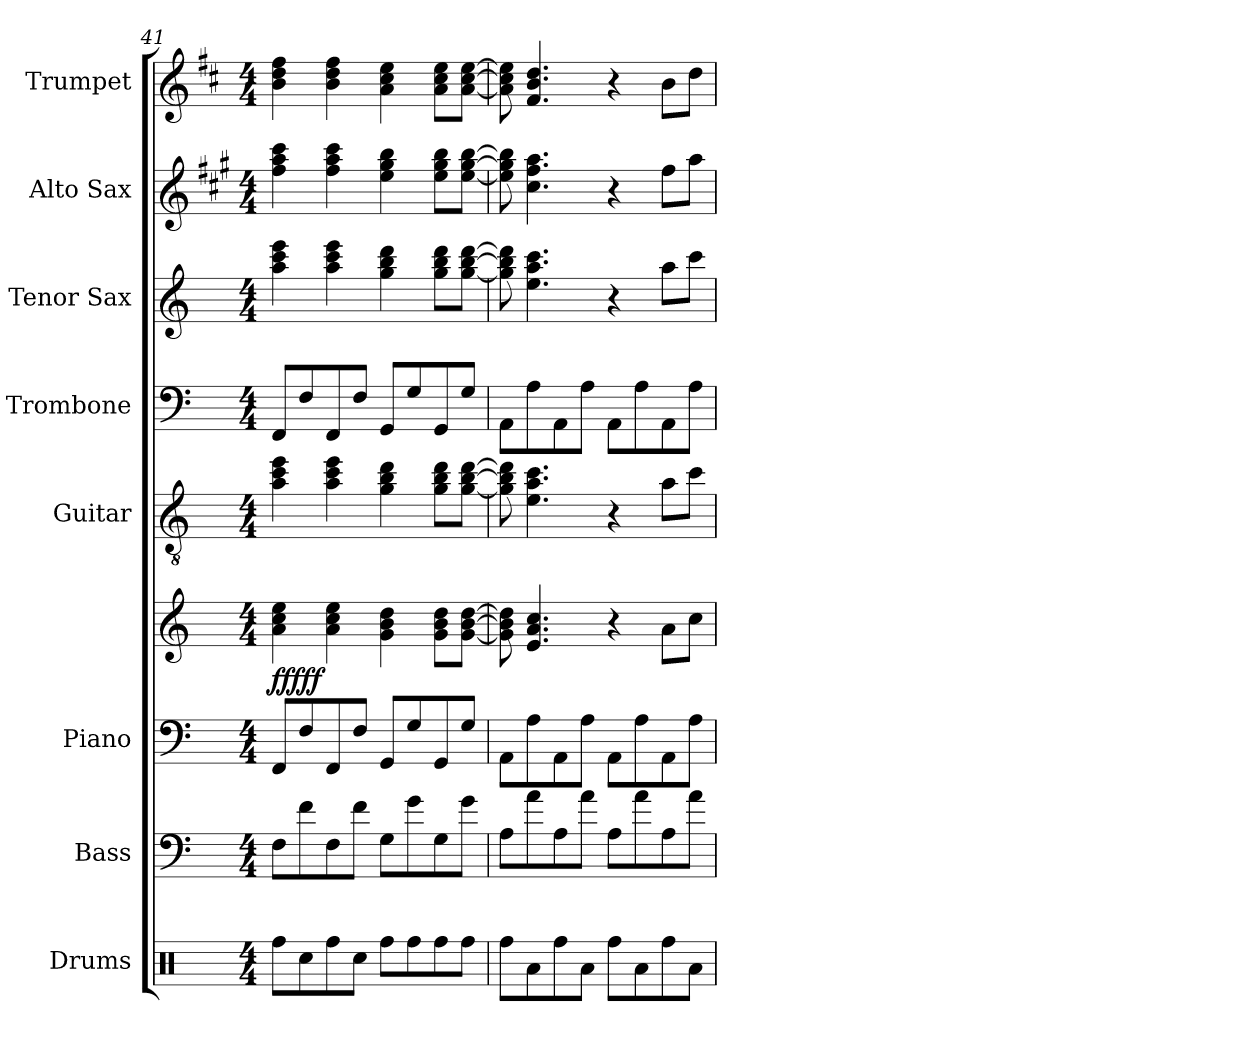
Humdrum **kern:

**kern	**kern	**kern	**kern	**dynam	**kern	**kern	**kern	**kern	**kern
*part8	*part7	*part6	*part6	*part6	*part5	*part4	*part3	*part2	*part1
*staff9	*staff8	*staff7	*staff6	*staff6/7	*staff5	*staff4	*staff3	*staff2	*staff1
*I"Drums	*I"Bass	*I"Piano	*	*	*I"Guitar	*I"Trombone	*I"Tenor Sax	*I"Alto Sax	*I"Trumpet
*I'Drums	*I'Bass	*I'Piano	*	*	*I'Gtr.	*I'Tbn.	*I'Tenor	*I'Alto	*I'Tpt.
*clefX	*clefF4	*clefF4	*clefG2	*	*clefGv2	*clefF4	*clefG2	*clefG2	*clefG2
*	*ITrd7c12	*	*	*	*	*	*ITrd8c14	*ITrd5c9	*ITrd1c2
*k[]	*k[]	*k[]	*k[]	*	*k[]	*k[]	*k[]	*k[]	*k[]
*M4/4	*M4/4	*M4/4	*M4/4	*	*M4/4	*M4/4	*M4/4	*M4/4	*M4/4
=41	=41	=41	=41	=41	=41	=41	=41	=41	=41
!	!	!	!	!LO:DY:b	!	!	!	!	!
!	!	!	!	!LO:DY:n=1:b	!	!	!	!	!
8Rff\L	8FF\L	8FF/L	4a\ 4cc\ 4ee\	ff fff	4a\ 4cc\ 4ee\	8FF/L	4a\ 4cc\ 4ee\	4a\ 4cc\ 4ee\	4a\ 4cc\ 4ee\
8Rcc\	8F\	8F/	.	.	.	8F/	.	.	.
8Rff\	8FF\	8FF/	4a\ 4cc\ 4ee\	.	4a\ 4cc\ 4ee\	8FF/	4a\ 4cc\ 4ee\	4a\ 4cc\ 4ee\	4a\ 4cc\ 4ee\
8Rcc\J	8F\J	8F/J	.	.	.	8F/J	.	.	.
8Rff\L	8GG\L	8GG/L	4g\ 4b\ 4dd\	.	4g\ 4b\ 4dd\	8GG/L	4g\ 4b\ 4dd\	4g\ 4b\ 4dd\	4g\ 4b\ 4dd\
8Rff\	8G\	8G/	.	.	.	8G/	.	.	.
8Rff\	8GG\	8GG/	8g\ 8b\ 8dd\L	.	8g\ 8b\ 8dd\L	8GG/	8g\ 8b\ 8dd\L	8g\ 8b\ 8dd\L	8g\ 8b\ 8dd\L
8Rff\J	8G\J	8G/J	[8g\ [8b\ [8dd\J	.	[8g\ [8b\ [8dd\J	8G/J	[8g\ [8b\ [8dd\J	[8g\ [8b\ [8dd\J	[8g\ [8b\ [8dd\J
=42	=42	=42	=42	=42	=42	=42	=42	=42	=42
8Rff\L	8AA\L	8AA\L	8g\] 8b\] 8dd\]	.	8g\] 8b\] 8dd\]	8AA\L	8g\] 8b\] 8dd\]	8g\] 8b\] 8dd\]	8g\] 8b\] 8dd\]
8Ra\	8A\	8A\	4.e/ 4.a/ 4.cc/	.	4.e\ 4.a\ 4.cc\	8A\	4.e\ 4.a\ 4.cc\	4.e\ 4.a\ 4.cc\	4.e/ 4.a/ 4.cc/
8Rff\	8AA\	8AA\	.	.	.	8AA\	.	.	.
8Ra\J	8A\J	8A\J	.	.	.	8A\J	.	.	.
8Rff\L	8AA\L	8AA\L	4r	.	4r	8AA\L	4r	4r	4r
8Ra\	8A\	8A\	.	.	.	8A\	.	.	.
8Rff\	8AA\	8AA\	8a\L	.	8a\L	8AA\	8a\L	8a\L	8a\L
8Ra\J	8A\J	8A\J	8cc\J	.	8cc\J	8A\J	8cc\J	8cc\J	8cc\J
=	=	=	=	=	=	=	=	=	=
*-	*-	*-	*-	*-	*-	*-	*-	*-	*-
